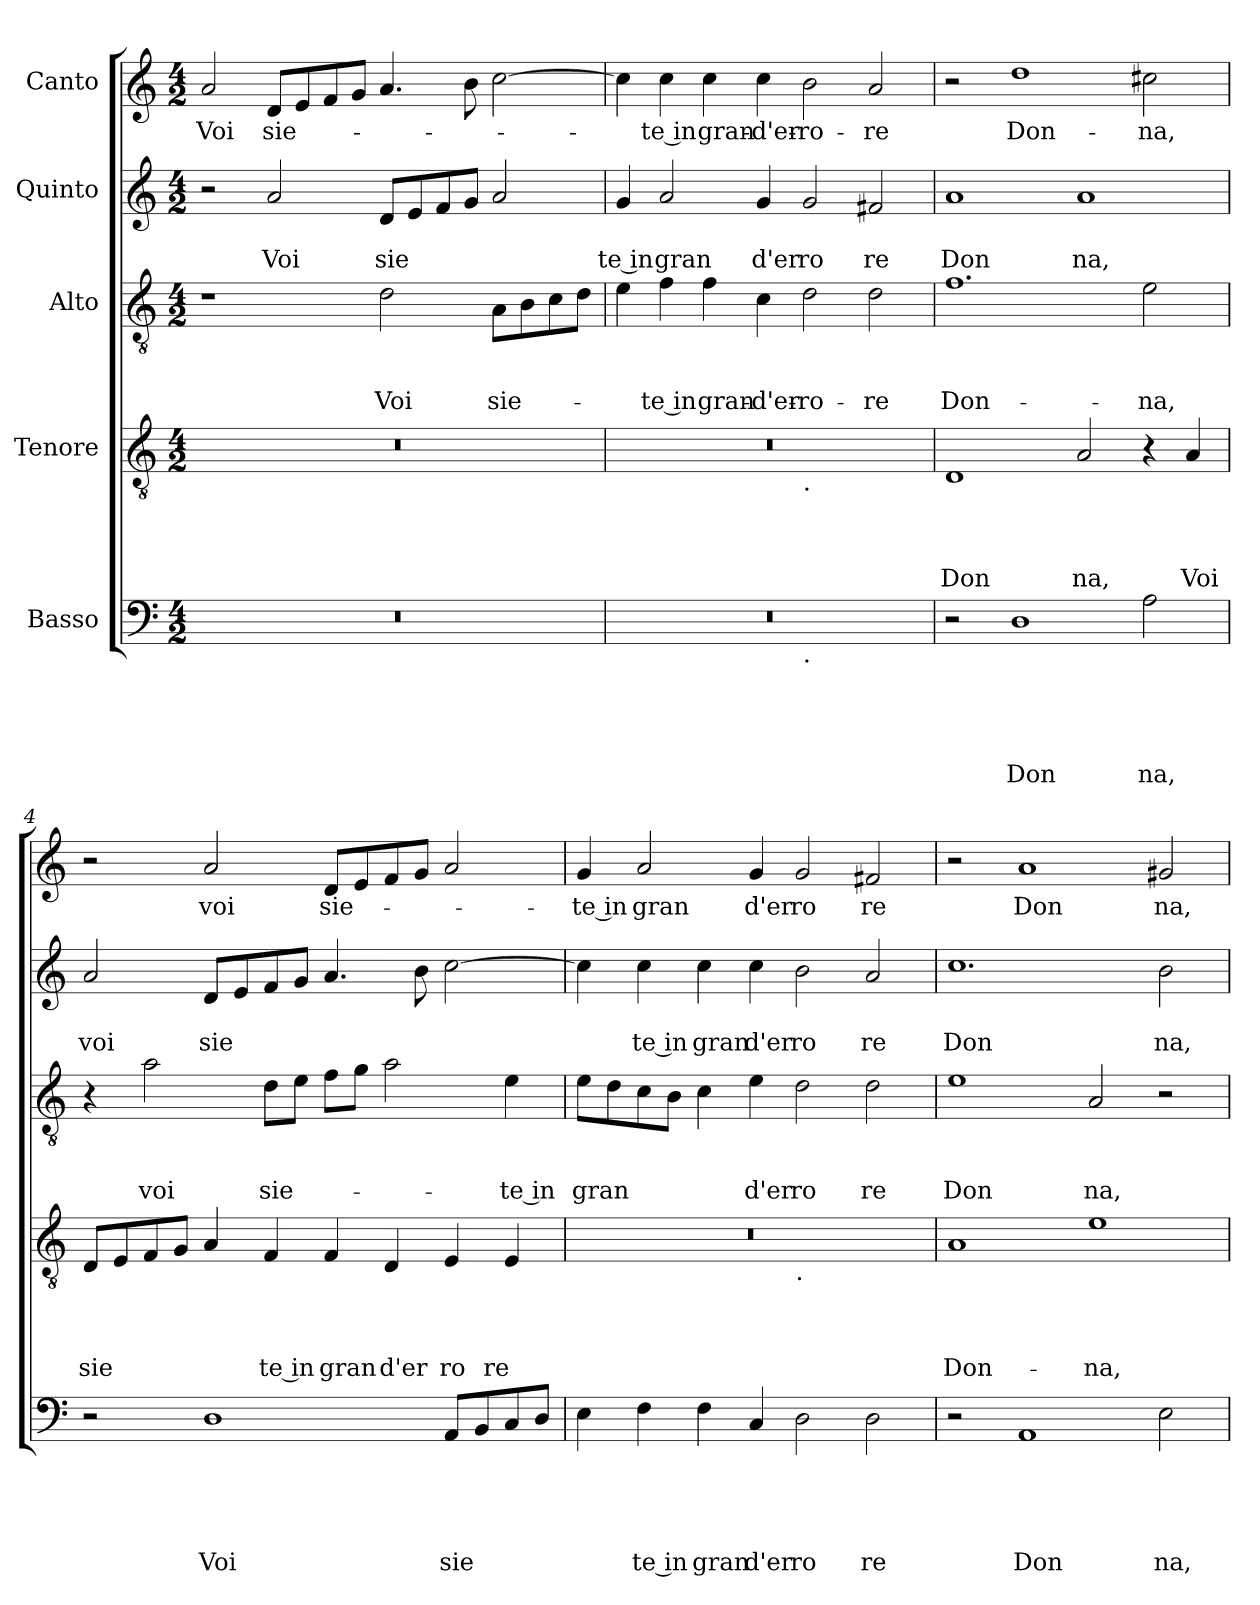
**kern	**text	**text	**text	**text	**text	**kern	**text	**text	**text	**text	**kern	**text	**text	**text	**kern	**text	**text	**kern	**text
*part5	*part5	*part5	*part5	*part5	*part5	*part4	*part4	*part4	*part4	*part4	*part3	*part3	*part3	*part3	*part2	*part2	*part2	*part1	*part1
*staff5	*staff5	*staff5	*staff5	*staff5	*staff5	*staff4	*staff4	*staff4	*staff4	*staff4	*staff3	*staff3	*staff3	*staff3	*staff2	*staff2	*staff2	*staff1	*staff1
*I"Basso	*	*	*	*	*	*I"Tenore	*	*	*	*	*I"Alto	*	*	*	*I"Quinto	*	*	*I"Canto	*
*clefF4	*	*	*	*	*	*clefGv2	*	*	*	*	*clefGv2	*	*	*	*clefG2	*	*	*clefG2	*
*k[]	*	*	*	*	*	*k[]	*	*	*	*	*k[]	*	*	*	*k[]	*	*	*k[]	*
*C:	*	*	*	*	*	*C:	*	*	*	*	*C:	*	*	*	*C:	*	*	*C:	*
*M4/2	*	*	*	*	*	*M4/2	*	*	*	*	*M4/2	*	*	*	*M4/2	*	*	*M4/2	*
=1	=1	=1	=1	=1	=1	=1	=1	=1	=1	=1	=1	=1	=1	=1	=1	=1	=1	=1	=1
!	!	!	!	!	!	!	!	!	!	!	!	!	!	!	!	!	!	!	!LO:LY:b
0r	.	.	.	.	.	0r	.	.	.	.	1r	.	.	.	2r	.	.	2a/	Voi
!	!	!	!	!	!	!	!	!	!	!	!	!	!	!	!	!	!LO:LY:b	!	!LO:LY:b
.	.	.	.	.	.	.	.	.	.	.	.	.	.	.	2a/	.	Voi	8d/L	sie-
.	.	.	.	.	.	.	.	.	.	.	.	.	.	.	.	.	.	8e/	.
.	.	.	.	.	.	.	.	.	.	.	.	.	.	.	.	.	.	8f/	.
.	.	.	.	.	.	.	.	.	.	.	.	.	.	.	.	.	.	8g/J	.
!	!	!	!	!	!	!	!	!	!	!	!	!	!	!LO:LY:b	!	!	!LO:LY:b	!	!
.	.	.	.	.	.	.	.	.	.	.	2d\	.	.	Voi	8d/L	.	sie	4.a/	.
.	.	.	.	.	.	.	.	.	.	.	.	.	.	.	8e/	.	.	.	.
.	.	.	.	.	.	.	.	.	.	.	.	.	.	.	8f/	.	.	.	.
.	.	.	.	.	.	.	.	.	.	.	.	.	.	.	8g/J	.	.	8b\	.
!	!	!	!	!	!	!	!	!	!	!	!	!	!	!LO:LY:b	!	!	!	!	!
.	.	.	.	.	.	.	.	.	.	.	8A\L	.	.	sie-	2a/	.	.	[>2cc\	.
.	.	.	.	.	.	.	.	.	.	.	8B\	.	.	.	.	.	.	.	.
.	.	.	.	.	.	.	.	.	.	.	8c\	.	.	.	.	.	.	.	.
.	.	.	.	.	.	.	.	.	.	.	8d\J	.	.	.	.	.	.	.	.
=2	=2	=2	=2	=2	=2	=2	=2	=2	=2	=2	=2	=2	=2	=2	=2	=2	=2	=2	=2
!	!	!	!	!	!	!	!	!	!	!	!	!	!	!	!	!	!LO:LY:b:rj	!	!
*^	*	*	*	*	*	*^	*	*	*	*	*	*	*	*	*	*	*	*	*
0r	1ryy	.	.	.	.	.	0r	1ryy	.	.	.	.	4e\	.	.	.	4g/	.	te in	4cc\]	.
!	!	!	!	!	!	!	!	!	!	!	!	!	!	!	!	!LO:LY:b:rj	!	!	!LO:LY:b	!	!LO:LY:b:rj
.	.	.	.	.	.	.	.	.	.	.	.	.	4f\	.	.	-te in	2a/	.	gran	4cc\	-te in
!	!	!	!	!	!	!	!	!	!	!	!	!	!	!	!	!LO:LY:b	!	!	!	!	!LO:LY:b
.	.	.	.	.	.	.	.	.	.	.	.	.	4f\	.	.	gran-	.	.	.	4cc\	gran-
!	!	!	!	!	!	!	!	!	!	!	!	!	!	!	!	!LO:LY:b	!	!	!LO:LY:b	!	!LO:LY:b
.	.	.	.	.	.	.	.	.	.	.	.	.	4c\	.	.	-d'er-	4g/	.	d'er	4cc\	-d'er-
!	!	!	!	!	!	!	!	!LO:TX:b:t=.	!	!	!	!	!	!	!	!	!	!	!	!	!
!	!LO:TX:b:t=.	!	!	!	!	!	!	!	!	!	!	!	!	!	!	!	!	!	!	!	!
!	!	!	!	!	!	!	!	!	!	!	!	!	!	!	!	!LO:LY:b	!	!	!LO:LY:b	!	!LO:LY:b
.	1ryy	.	.	.	.	.	.	1ryy	.	.	.	.	2d\	.	.	-ro-	2g/	.	ro	2b\	-ro-
!	!	!	!	!	!	!	!	!	!	!	!	!	!	!	!	!LO:LY:b	!	!	!LO:LY:b	!	!LO:LY:b
.	.	.	.	.	.	.	.	.	.	.	.	.	2d\	.	.	-re	2f#X/	.	re	2a/	-re
=3	=3	=3	=3	=3	=3	=3	=3	=3	=3	=3	=3	=3	=3	=3	=3	=3	=3	=3	=3	=3	=3
!	!	!	!	!	!	!	!	!	!	!	!	!LO:LY:b	!	!	!	!LO:LY:b	!	!	!LO:LY:b	!	!
*v	*v	*	*	*	*	*	*	*	*	*	*	*	*	*	*	*	*	*	*	*	*
*	*	*	*	*	*	*v	*v	*	*	*	*	*	*	*	*	*	*	*	*	*
2r	.	.	.	.	.	1D	.	.	.	Don	1.f	.	.	Don-	1a	.	Don	2r	.
!	!	!	!	!	!LO:LY:b	!	!	!	!	!	!	!	!	!	!	!	!	!	!LO:LY:b
1D	.	.	.	.	Don	.	.	.	.	.	.	.	.	.	.	.	.	1dd	Don-
!	!	!	!	!	!	!	!	!	!	!LO:LY:b	!	!	!	!	!	!	!LO:LY:b	!	!
.	.	.	.	.	.	2A/	.	.	.	na,	.	.	.	.	1a	.	na,	.	.
!	!	!	!	!	!LO:LY:b	!	!	!	!	!	!	!	!	!LO:LY:b	!	!	!	!	!LO:LY:b
2A\	.	.	.	.	na,	4r	.	.	.	.	2e\	.	.	-na,	.	.	.	2cc#X\	-na,
!	!	!	!	!	!	!	!	!	!	!LO:LY:b	!	!	!	!	!	!	!	!	!
.	.	.	.	.	.	4A/	.	.	.	Voi	.	.	.	.	.	.	.	.	.
=4	=4	=4	=4	=4	=4	=4	=4	=4	=4	=4	=4	=4	=4	=4	=4	=4	=4	=4	=4
!	!	!	!	!	!	!	!	!	!	!LO:LY:b	!	!	!	!	!	!	!LO:LY:b	!	!
2r	.	.	.	.	.	8D/L	.	.	.	sie	4r	.	.	.	2a/	.	voi	2r	.
.	.	.	.	.	.	8E/	.	.	.	.	.	.	.	.	.	.	.	.	.
!	!	!	!	!	!	!	!	!	!	!	!	!	!	!LO:LY:b	!	!	!	!	!
.	.	.	.	.	.	8F/	.	.	.	.	2a\	.	.	voi	.	.	.	.	.
.	.	.	.	.	.	8G/J	.	.	.	.	.	.	.	.	.	.	.	.	.
!	!	!	!	!	!LO:LY:b	!	!	!	!	!	!	!	!	!	!	!	!LO:LY:b	!	!LO:LY:b
1D	.	.	.	.	Voi	4A/	.	.	.	.	.	.	.	.	8d/L	.	sie	2a/	voi
.	.	.	.	.	.	.	.	.	.	.	.	.	.	.	8e/	.	.	.	.
!	!	!	!	!	!	!	!	!	!	!LO:LY:b:rj	!	!	!	!LO:LY:b	!	!	!	!	!
.	.	.	.	.	.	4F/	.	.	.	te in	8d\L	.	.	sie-	8f/	.	.	.	.
.	.	.	.	.	.	.	.	.	.	.	8e\J	.	.	.	8g/J	.	.	.	.
!	!	!	!	!	!	!	!	!	!	!LO:LY:b	!	!	!	!	!	!	!	!	!LO:LY:b
.	.	.	.	.	.	4F/	.	.	.	gran	8f\L	.	.	.	4.a/	.	.	8d/L	sie-
.	.	.	.	.	.	.	.	.	.	.	8g\J	.	.	.	.	.	.	8e/	.
!	!	!	!	!	!	!	!	!	!	!LO:LY:b	!	!	!	!	!	!	!	!	!
.	.	.	.	.	.	4D/	.	.	.	d'er	2a\	.	.	.	.	.	.	8f/	.
.	.	.	.	.	.	.	.	.	.	.	.	.	.	.	8b\	.	.	8g/J	.
!	!	!	!	!	!LO:LY:b	!	!	!	!	!LO:LY:b	!	!	!	!	!	!	!	!	!
8AA/L	.	.	.	.	sie	4E/	.	.	.	ro	.	.	.	.	[<2cc\	.	.	2a/	.
8BB/	.	.	.	.	.	.	.	.	.	.	.	.	.	.	.	.	.	.	.
!	!	!	!	!	!	!	!	!	!	!LO:LY:b	!	!	!	!LO:LY:b:rj	!	!	!	!	!
8C/	.	.	.	.	.	4E/	.	.	.	re	4e\	.	.	-te in	.	.	.	.	.
8D/J	.	.	.	.	.	.	.	.	.	.	.	.	.	.	.	.	.	.	.
!!LO:LB:g=z
=5	=5	=5	=5	=5	=5	=5	=5	=5	=5	=5	=5	=5	=5	=5	=5	=5	=5	=5	=5
!	!	!	!	!	!	!	!	!	!	!	!	!	!	!LO:LY:b	!	!	!	!	!LO:LY:b:rj
*	*	*	*	*	*	*^	*	*	*	*	*	*	*	*	*	*	*	*	*
4E\	.	.	.	.	.	0r	1ryy	.	.	.	.	8e\L	.	.	gran	4cc\]	.	.	4g/	-te in
.	.	.	.	.	.	.	.	.	.	.	.	8d\	.	.	.	.	.	.	.	.
!	!	!	!	!	!LO:LY:b:rj	!	!	!	!	!	!	!	!	!	!	!	!	!LO:LY:b:rj	!	!LO:LY:b
4F\	.	.	.	.	te in	.	.	.	.	.	.	8c\	.	.	.	4cc\	.	te in	2a/	gran
.	.	.	.	.	.	.	.	.	.	.	.	8B\J	.	.	.	.	.	.	.	.
!	!	!	!	!	!LO:LY:b	!	!	!	!	!	!	!	!	!	!	!	!	!LO:LY:b	!	!
4F\	.	.	.	.	gran	.	.	.	.	.	.	4c\	.	.	.	4cc\	.	gran	.	.
!	!	!	!	!	!LO:LY:b	!	!	!	!	!	!	!	!	!	!LO:LY:b	!	!	!LO:LY:b	!	!LO:LY:b
4C/	.	.	.	.	d'er	.	.	.	.	.	.	4e\	.	.	d'er	4cc\	.	d'er	4g/	d'er
!	!	!	!	!	!	!	!LO:TX:b:t=.	!	!	!	!	!	!	!	!	!	!	!	!	!
!	!	!	!	!	!LO:LY:b	!	!	!	!	!	!	!	!	!	!LO:LY:b	!	!	!LO:LY:b	!	!LO:LY:b
2D\	.	.	.	.	ro	.	1ryy	.	.	.	.	2d\	.	.	ro	2b\	.	ro	2g/	ro
!	!	!	!	!	!LO:LY:b	!	!	!	!	!	!	!	!	!	!LO:LY:b	!	!	!LO:LY:b	!	!LO:LY:b
2D\	.	.	.	.	re	.	.	.	.	.	.	2d\	.	.	re	2a/	.	re	2f#X/	re
=6	=6	=6	=6	=6	=6	=6	=6	=6	=6	=6	=6	=6	=6	=6	=6	=6	=6	=6	=6	=6
!	!	!	!	!	!	!	!	!	!	!	!LO:LY:b	!	!	!	!LO:LY:b	!	!	!LO:LY:b	!	!
*	*	*	*	*	*	*v	*v	*	*	*	*	*	*	*	*	*	*	*	*	*
2r	.	.	.	.	.	1A	.	.	.	Don-	1e	.	.	Don	1.cc	.	Don	2r	.
!	!	!	!	!	!LO:LY:b	!	!	!	!	!	!	!	!	!	!	!	!	!	!LO:LY:b
1AA	.	.	.	.	Don	.	.	.	.	.	.	.	.	.	.	.	.	1a	Don
!	!	!	!	!	!	!	!	!	!	!LO:LY:b	!	!	!	!LO:LY:b	!	!	!	!	!
.	.	.	.	.	.	1e	.	.	.	-na,	2A/	.	.	na,	.	.	.	.	.
!	!	!	!	!	!LO:LY:b	!	!	!	!	!	!	!	!	!	!	!	!LO:LY:b	!	!LO:LY:b
2E\	.	.	.	.	na,	.	.	.	.	.	2r	.	.	.	2b\	.	na,	2g#X/	na,
=	=	=	=	=	=	=	=	=	=	=	=	=	=	=	=	=	=	=	=
*-	*-	*-	*-	*-	*-	*-	*-	*-	*-	*-	*-	*-	*-	*-	*-	*-	*-	*-	*-
